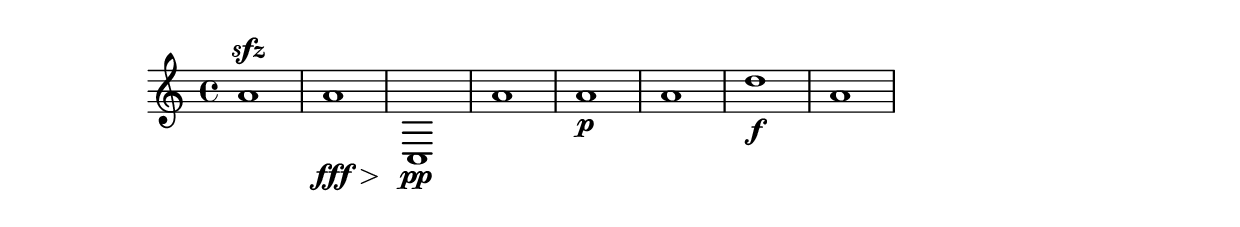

\version "2.7.13"
\header{
  texidoc=" Dynamics appear below or above the staff.  If multiple
dynamics are linked with (de)crescendi, they should be on the same
line. Isolated dynamics may be forced up or down.
 "
}



\relative c''{
  a1^\sfz
  a1\fff\> c,,\!\pp a'' a\p

  %% We need this to test if we get two Dynamic line spanners
  a

  %% because do_removal_processing ()
  %% doesn't seem to post_process elements
  d\f

  a

}

